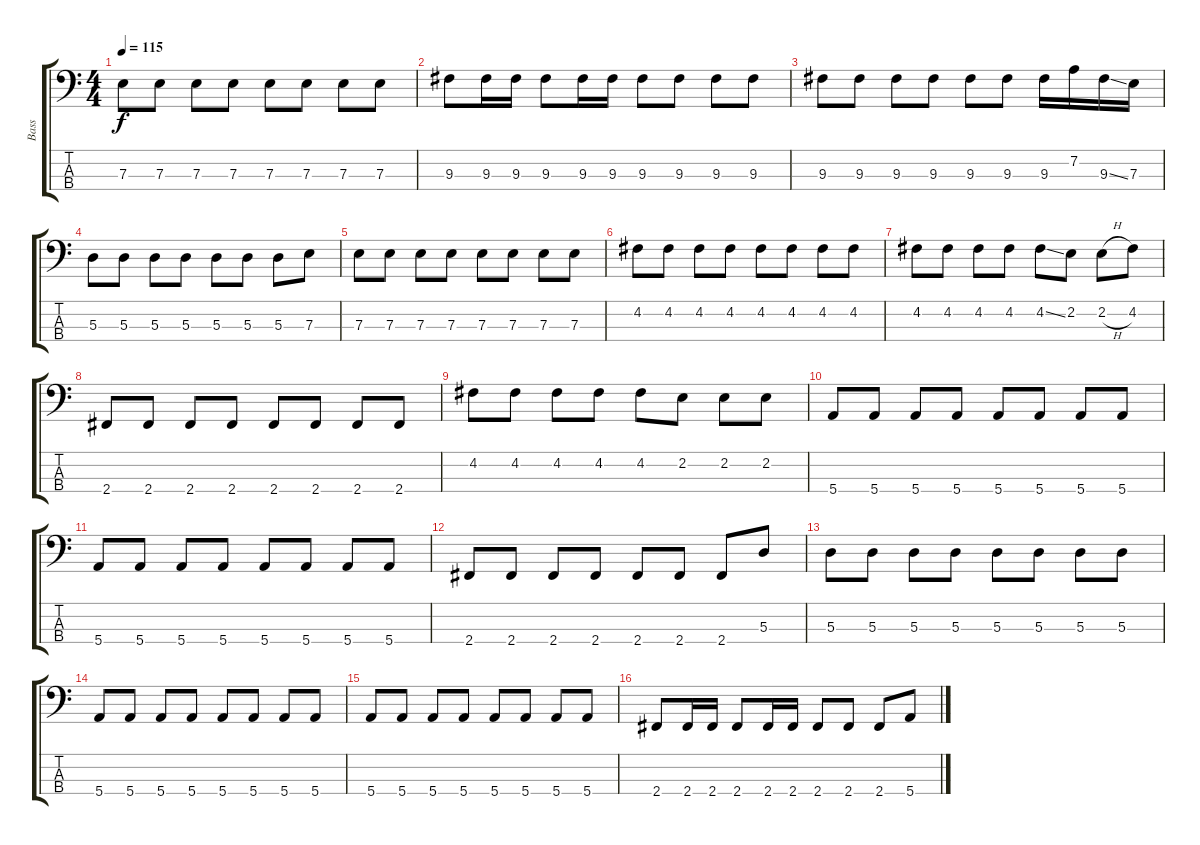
\track ("Bass" "Bass") {instrument fretlessbass}
\staff {score tabs}
\tuning (G2 D2 A1 E1) {hide}
\ts (4 4)
\tempo 115
\clef f4
\ks c
7.3.8{dy f} 7.3.8 7.3.8 7.3.8 7.3.8 7.3.8 7.3.8 7.3.8 |
9.3.8 9.3.16 9.3.16 9.3.8 9.3.16 9.3.16 9.3.8 9.3.8 9.3.8 9.3.8 |
9.3.8 9.3.8 9.3.8 9.3.8 9.3.8 9.3.8 9.3.16 7.2.16 9.3{ss}.16 7.3.16 |
5.3.8 5.3.8 5.3.8 5.3.8 5.3.8 5.3.8 5.3.8 7.3.8 |
7.3.8 7.3.8 7.3.8 7.3.8 7.3.8 7.3.8 7.3.8 7.3.8 |
4.2.8 4.2.8 4.2.8 4.2.8 4.2.8 4.2.8 4.2.8 4.2.8 |
4.2.8 4.2.8 4.2.8 4.2.8 4.2{ss}.8 2.2.8 2.2{h}.8 4.2.8 |
2.4.8 2.4.8 2.4.8 2.4.8 2.4.8 2.4.8 2.4.8 2.4.8 |
4.2.8 4.2.8 4.2.8 4.2.8 4.2.8 2.2.8 2.2.8 2.2.8 |
5.4.8 5.4.8 5.4.8 5.4.8 5.4.8 5.4.8 5.4.8 5.4.8 |
5.4.8 5.4.8 5.4.8 5.4.8 5.4.8 5.4.8 5.4.8 5.4.8 |
2.4.8 2.4.8 2.4.8 2.4.8 2.4.8 2.4.8 2.4.8 5.3.8 |
5.3.8 5.3.8 5.3.8 5.3.8 5.3.8 5.3.8 5.3.8 5.3.8 |
5.4.8 5.4.8 5.4.8 5.4.8 5.4.8 5.4.8 5.4.8 5.4.8 |
5.4.8 5.4.8 5.4.8 5.4.8 5.4.8 5.4.8 5.4.8 5.4.8 |
2.4.8 2.4.16 2.4.16 2.4.8 2.4.16 2.4.16 2.4.8 2.4.8 2.4.8 5.4.8
